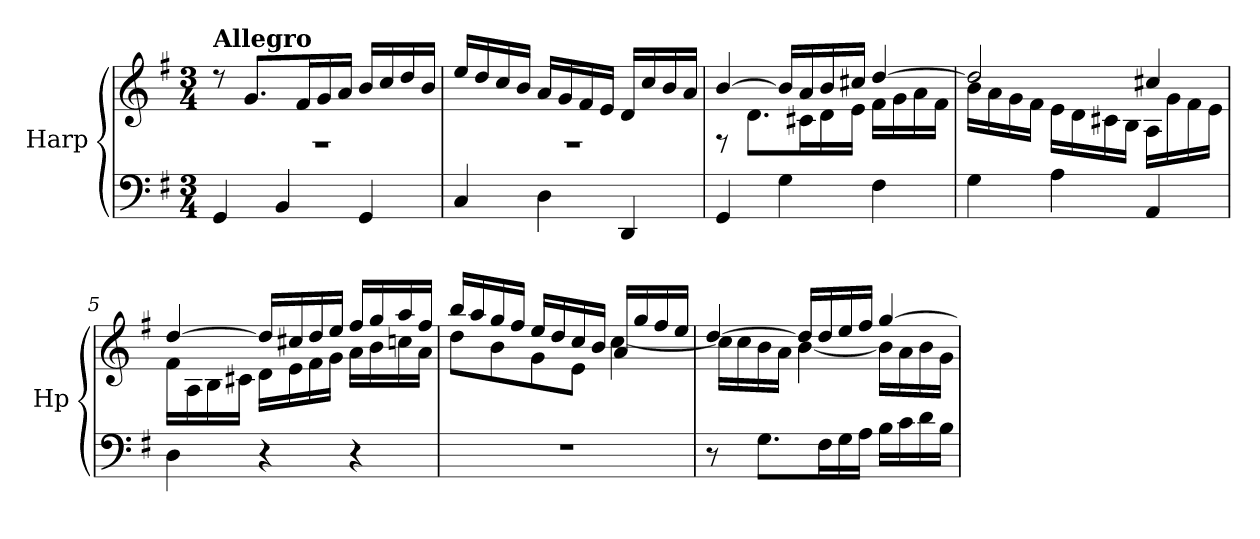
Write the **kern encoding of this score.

**kern	**kern
*part1	*part1
*staff2	*staff1
*I"Harp	*
*I'Hp	*
*clefF4	*clefG2
*k[f#]	*k[f#]
*M3/4	*M3/4
=1	=1
*	*^
!	!LO:TX:a:B:t=Allegro	!
4GG/	8rdd	2.rF
.	8.g/L	.
4BB/	.	.
.	16f#/L	.
.	16g/	.
.	16a/JJ	.
4GG/	16b/LL	.
.	16cc/	.
.	16dd/	.
.	16b/JJ	.
=2	=2	=2
4C/	16ee/LL	2.rF
.	16dd/	.
.	16cc/	.
.	16b/JJ	.
4D\	16a/LL	.
.	16g/	.
.	16f#/	.
.	16e/JJ	.
4DD/	16d/LL	.
.	16cc/	.
.	16b/	.
.	16a/JJ	.
=3	=3	=3
4GG/	[4b/	8rF
.	.	8.d\L
4G\	16b/LL]	.
.	16a/	16c#X\L
.	16b/	16d\
.	16cc#X/JJ	16e\JJ
4F#\	[4dd/	16f#\LL
.	.	16g\
.	.	16a\
.	.	16f#\JJ
=4	=4	=4
4G\	2dd/]	16b\LL
.	.	16a\
.	.	16g\
.	.	16f#\JJ
4A\	.	16e\LL
.	.	16d\
.	.	16c#X\
.	.	16B\JJ
4AA/	4cc#X/	16A\LL
.	.	16g\
.	.	16f#\
.	.	16e\JJ
!!LO:LB:g=z	!!
=5	=5	=5
4D\	[4dd/	16f#\LL
.	.	16A\
.	.	16B\
.	.	16c#X\JJ
4r	16dd/LL]	16d\LL
.	16cc#X/	16e\
.	16dd/	16f#\
.	16ee/JJ	16g\JJ
4r	16ff#/LL	16a\LL
.	16gg/	16b\
.	16aa/	16ccn\
.	16ff#/JJ	16a\JJ
=6	=6	=6
2.r	16bb/LL	8dd\L
.	16aa/	.
.	16gg/	8b\
.	16ff#/JJ	.
.	16ee/LL	8g\
.	16dd/	.
.	16cc/	8e\J
.	16b/JJ	.
.	16a/LL	[4cc\
.	16gg/	.
.	16ff#/	.
.	16ee/JJ	.
=7	=7	=7
8r	[4dd/	16cc\LL]
.	.	16cc\
8.G\L	.	16b\
.	.	16a\JJ
.	16dd/LL]	[4b\
16F#\L	16dd/	.
16G\	16ee/	.
16A\JJ	16ff#/JJ	.
16B\LL	[4gg/	16b\LL]
16c\	.	16a\
16d\	.	16b\
16B\JJ	.	16g\JJ
*	*v	*v
=	=
*-	*-
